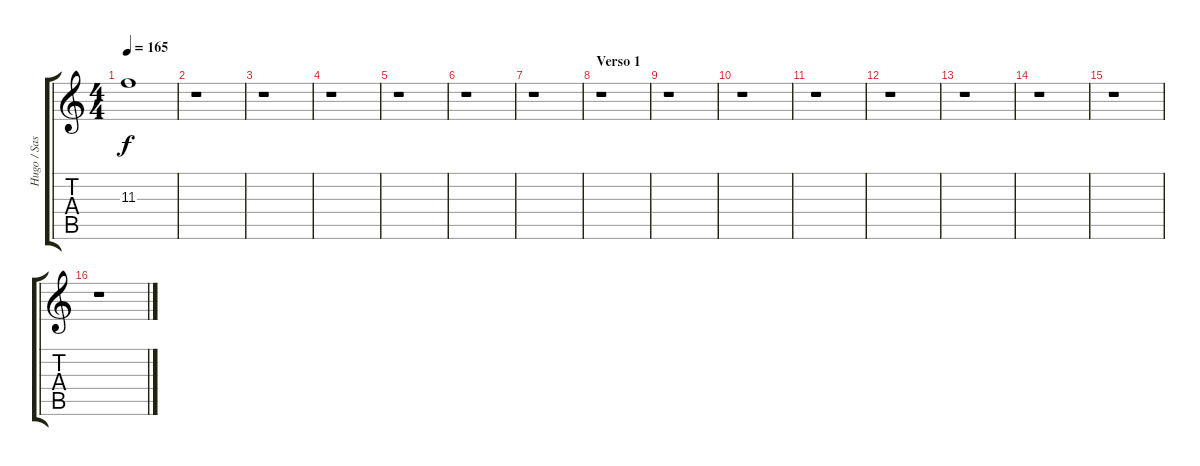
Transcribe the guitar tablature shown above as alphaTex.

\track ("Hugo / Sascha" "Hugo / Sas") {instrument distortionguitar}
\staff {score tabs}
\tuning (Eb4 Bb3 Gb3 Db3 Ab2 Eb2) {hide}
\ts (4 4)
\tempo 165
\clef g2
\ks c
11.3{t}.1{dy f} |
r.1 |
r.1 |
r.1{volume 16} |
r.1 |
r.1 |
r.1 |
\section ("" "Verso 1")
r.1 |
r.1 |
r.1 |
r.1 |
r.1 |
r.1 |
r.1 |
r.1 |
r.1
